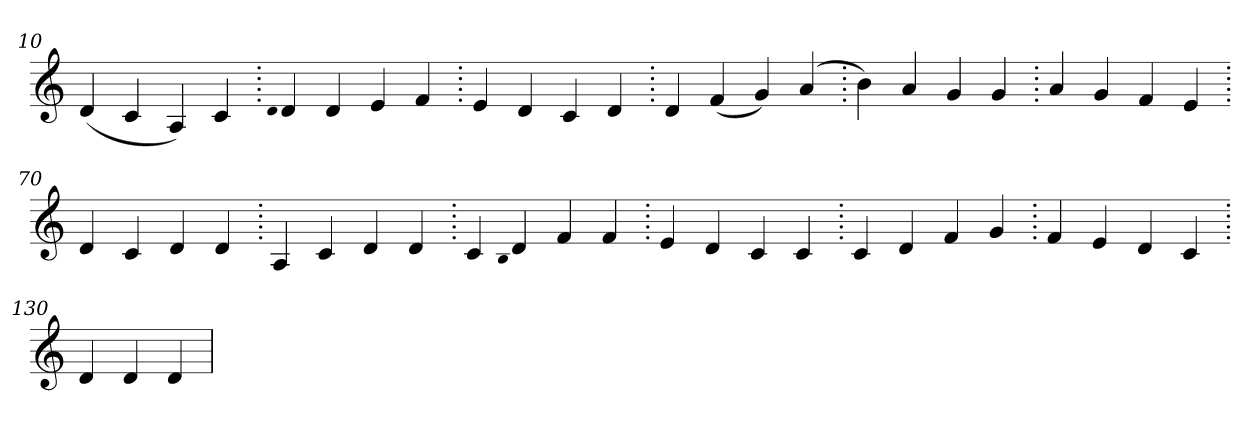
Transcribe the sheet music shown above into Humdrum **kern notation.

**kern
*part1
*staff1
*clefG2
=10.
(>4d
4c
4A)
(>4c
=20.
qqd
4d
4d
4e
4f
=30.
4e
4d
4c
4d
=40.
4d
(>4f
4g)
(>4a
=50.
4b)
4a
4g
4g
=60.
4a
4g
4f
4e
=70.
4d
4c
4d
4d
=80.
4A
4c
4d
4d
=90.
4c
qqB
4d
4f
4f
=100.
4e
4d
4c
4c
=110.
4c
4d
4f
4g
=120.
4f
4e
4d
4c
=130.
4d
4d
4d
=
*-
